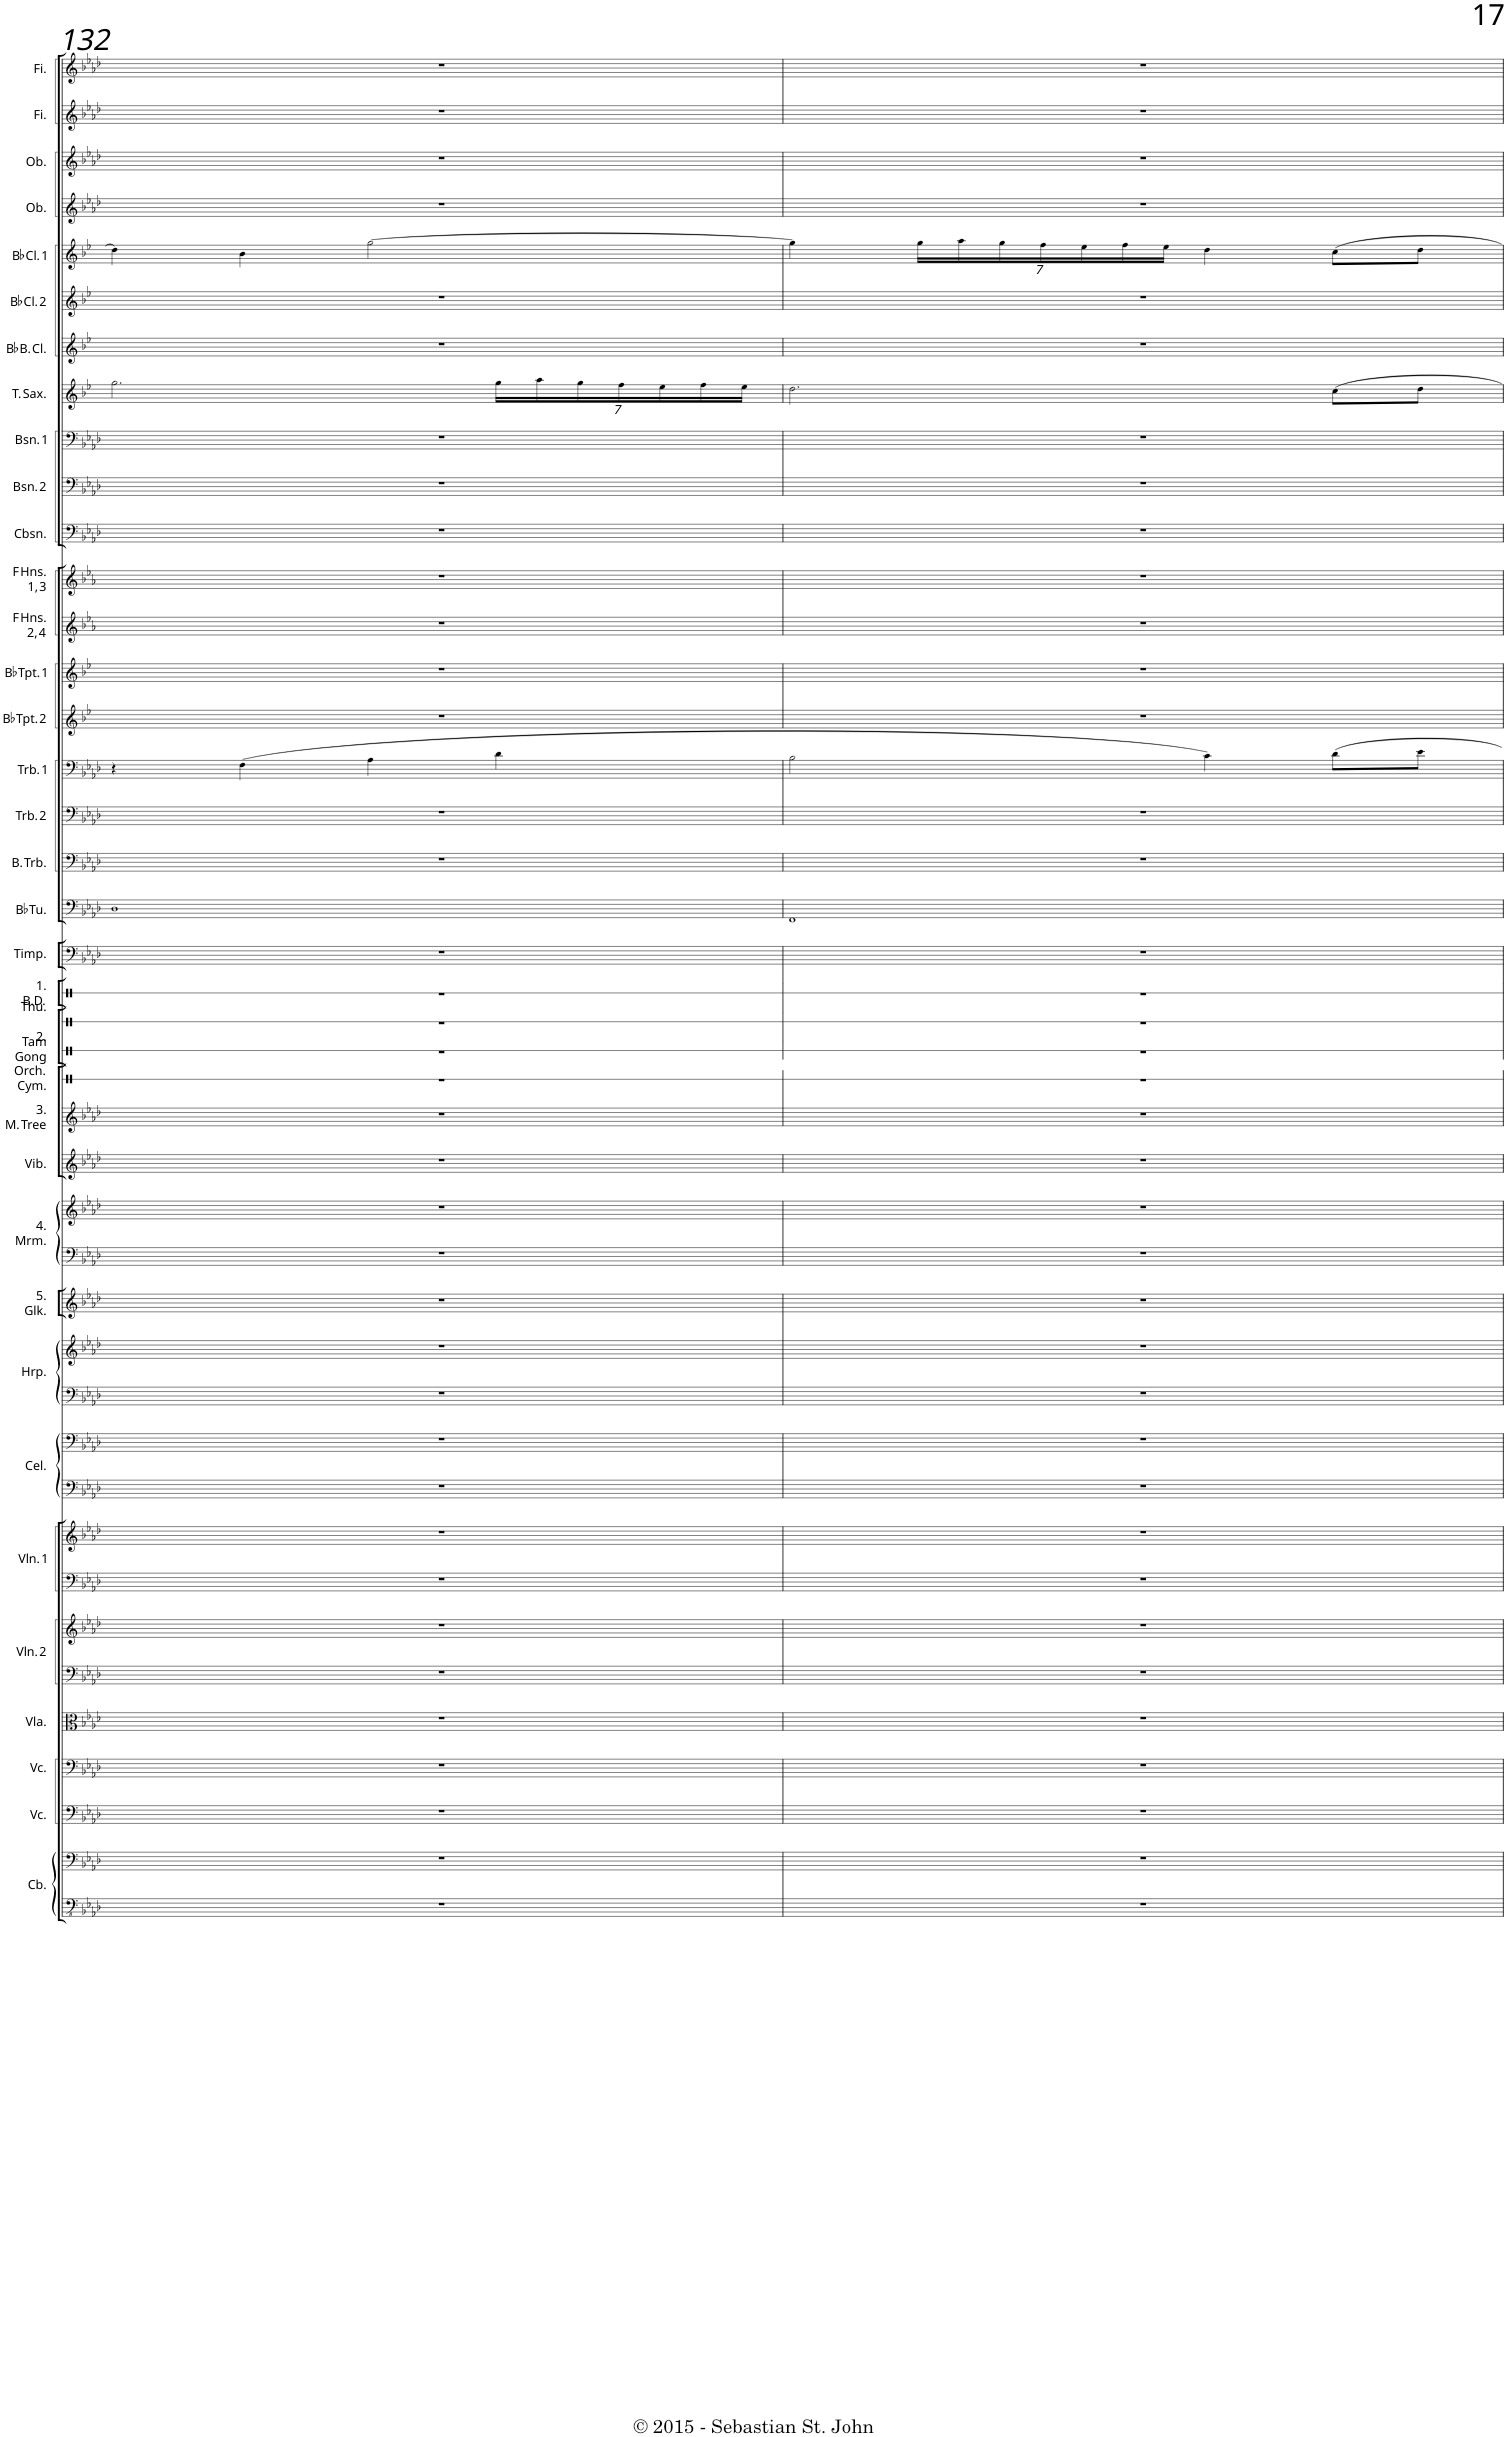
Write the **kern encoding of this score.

**kern	**kern	**kern	**kern	**kern	**kern	**kern	**kern	**kern	**kern	**kern	**kern	**kern	**kern	**kern	**kern	**kern	**kern	**kern	**kern	**kern	**kern	**kern	**kern	**kern	**kern	**kern	**kern	**kern	**kern	**kern	**kern	**kern	**kern	**kern	**kern	**kern	**kern	**kern	**kern	**kern	**kern
*part36	*part36	*part35	*part34	*part33	*part32	*part32	*part31	*part31	*part30	*part30	*part29	*part29	*part28	*part27	*part27	*part26	*part25	*part24	*part23	*part22	*part21	*part20	*part19	*part18	*part17	*part16	*part15	*part14	*part13	*part12	*part11	*part10	*part9	*part8	*part7	*part6	*part5	*part4	*part3	*part2	*part1
*staff42	*staff41	*staff40	*staff39	*staff38	*staff37	*staff36	*staff35	*staff34	*staff33	*staff32	*staff31	*staff30	*staff29	*staff28	*staff27	*staff26	*staff25	*staff24	*staff23	*staff22	*staff21	*staff20	*staff19	*staff18	*staff17	*staff16	*staff15	*staff14	*staff13	*staff12	*staff11	*staff10	*staff9	*staff8	*staff7	*staff6	*staff5	*staff4	*staff3	*staff2	*staff1
*I"Contrabass	*	*I"Violoncello	*I"Violoncello	*I"Viola	*I"Violin 2	*	*I"Violin 1	*	*I"Piano Celesta	*	*I"Harp	*	*I"5. Glockenspiel	*I"4. Marimba	*	*I"Vibraphone	*I"3. Mark Tree	*I"Orchestra Cymbals	*I"Tam-Tam Big Gong	*I"Thundersheet  2.	*I"1. Bass Drum	*I"Timpani	*I"Bb Tuba	*I"Bass Trombone	*I"Trombone 2	*I"Trombone 1	*I"Bb Trumpet 2	*I"Bb Trumpet 1	*I"F Horns 2, 4	*I"F Horns 1, 3	*I"Contrabassoon	*I"Bassoon 2	*I"Bassoon 1	*I"Tenor Saxophone	*I"Bb Bass Clarinet	*I"Bb Clarinet 2	*I"Bb Clarinet 1	*I"English Horn	*I"Oboe	*I"Flute 2 Alto Flt.	*I"Flute 1 Piccolo
*I'Cb.	*	*I'Vc.	*I'Vc.	*I'Vla.	*I'Vln. 2	*	*I'Vln. 1	*	*I'Pno. Csta.	*	*I'Hrp.	*	*I'5. Glk.	*I'4. Mrm.	*	*I'Vib.	*I'3. M. Tree	*I'Orch.  Cym.	*I'Tam Gong	*I'Thu.  2.	*I'1. B.D.	*I'Timp.	*I'Bb Tu.	*I'B. Trb.	*I'Trb. 2	*I'Trb. 1	*I'Bb Tpt. 2	*I'Bb Tpt. 1	*I'F Hns. 2, 4	*I'F Hns. 1, 3	*I'Cbsn.	*I'Bsn. 2	*I'Bsn. 1	*I'T. Sax.	*I'Bb B. Cl.	*I'Bb Cl. 2	*I'Bb Cl. 1	*I'E. Hn.	*I'Ob.	*I'Fl. 2 AFlt	*I'Fl. 1 Picc.
!!LO:PB:g=z
*clefFv4	*clefF4	*clefF4	*clefF4	*clefC3	*clefF4	*clefG2	*clefF4	*clefG2	*clefF4	*clefF4	*clefF4	*clefG2	*clefG2	*clefF4	*clefG2	*clefG2	*clefG2	*clefX	*clefX	*clefX	*clefX	*clefF4	*clefF4	*clefF4	*clefF4	*clefF4	*clefG2	*clefG2	*clefG2	*clefG2	*clefF4	*clefF4	*clefF4	*clefG2	*clefG2	*clefG2	*clefG2	*clefG2	*clefG2	*clefG2	*clefG2
*	*	*	*	*	*	*	*	*	*Trd-7c-12	*Trd-7c-12	*	*	*Trd-14c-24	*	*	*	*	*	*	*	*	*	*	*	*	*	*Trd1c2	*Trd1c2	*Trd4c7	*Trd4c7	*Trd7c12	*	*	*Trd8c14	*Trd8c14	*Trd1c2	*Trd1c2	*Trd4c7	*	*	*
*k[b-e-a-d-]	*k[b-e-a-d-]	*k[b-e-a-d-]	*k[b-e-a-d-]	*k[b-e-a-d-]	*k[b-e-a-d-]	*k[b-e-a-d-]	*k[b-e-a-d-]	*k[b-e-a-d-]	*k[b-e-a-d-]	*k[b-e-a-d-]	*k[b-e-a-d-]	*k[b-e-a-d-]	*k[b-e-a-d-]	*k[b-e-a-d-]	*k[b-e-a-d-]	*k[b-e-a-d-]	*k[b-e-a-d-]	*k[]	*k[]	*k[]	*k[]	*k[b-e-a-d-]	*k[b-e-a-d-]	*k[b-e-a-d-]	*k[b-e-a-d-]	*k[b-e-a-d-]	*k[b-e-]	*k[b-e-]	*k[b-e-a-]	*k[b-e-a-]	*k[b-e-a-d-]	*k[b-e-a-d-]	*k[b-e-a-d-]	*k[b-e-]	*k[b-e-]	*k[b-e-]	*k[b-e-]	*k[b-e-a-d-]	*k[b-e-a-d-]	*k[b-e-a-d-]	*k[b-e-a-d-]
*M4/4	*M4/4	*M4/4	*M4/4	*M4/4	*M4/4	*M4/4	*M4/4	*M4/4	*M4/4	*M4/4	*M4/4	*M4/4	*M4/4	*M4/4	*M4/4	*M4/4	*M4/4	*M4/4	*M4/4	*M4/4	*M4/4	*M4/4	*M4/4	*M4/4	*M4/4	*M4/4	*M4/4	*M4/4	*M4/4	*M4/4	*M4/4	*M4/4	*M4/4	*M4/4	*M4/4	*M4/4	*M4/4	*M4/4	*M4/4	*M4/4	*M4/4
=132	=132	=132	=132	=132	=132	=132	=132	=132	=132	=132	=132	=132	=132	=132	=132	=132	=132	=132	=132	=132	=132	=132	=132	=132	=132	=132	=132	=132	=132	=132	=132	=132	=132	=132	=132	=132	=132	=132	=132	=132	=132
1r	1r	1r	1r	1r	1r	1r	1r	1r	1r	1r	1r	1r	1r	1r	1r	1r	1r	1r	1r	1r	1r	1r	1D-	1r	1r	4r	1r	1r	1r	1r	1r	1r	1r	2.gg\	1r	1r	4dd\]	1r	1r	1r	1r
.	.	.	.	.	.	.	.	.	.	.	.	.	.	.	.	.	.	.	.	.	.	.	.	.	.	(>4F\	.	.	.	.	.	.	.	.	.	.	4b-\	.	.	.	.
.	.	.	.	.	.	.	.	.	.	.	.	.	.	.	.	.	.	.	.	.	.	.	.	.	.	4A-\	.	.	.	.	.	.	.	.	.	.	[2gg\	.	.	.	.
*	*	*	*	*	*	*	*	*	*	*	*	*	*	*	*	*	*	*	*	*	*	*	*	*	*	*	*	*	*	*	*	*	*	*Xbrackettup	*	*	*	*	*	*	*
.	.	.	.	.	.	.	.	.	.	.	.	.	.	.	.	.	.	.	.	.	.	.	.	.	.	4d-\	.	.	.	.	.	.	.	28gg\LL	.	.	.	.	.	.	.
.	.	.	.	.	.	.	.	.	.	.	.	.	.	.	.	.	.	.	.	.	.	.	.	.	.	.	.	.	.	.	.	.	.	28aa\	.	.	.	.	.	.	.
.	.	.	.	.	.	.	.	.	.	.	.	.	.	.	.	.	.	.	.	.	.	.	.	.	.	.	.	.	.	.	.	.	.	28gg\	.	.	.	.	.	.	.
.	.	.	.	.	.	.	.	.	.	.	.	.	.	.	.	.	.	.	.	.	.	.	.	.	.	.	.	.	.	.	.	.	.	28ff\	.	.	.	.	.	.	.
.	.	.	.	.	.	.	.	.	.	.	.	.	.	.	.	.	.	.	.	.	.	.	.	.	.	.	.	.	.	.	.	.	.	28ee-\	.	.	.	.	.	.	.
.	.	.	.	.	.	.	.	.	.	.	.	.	.	.	.	.	.	.	.	.	.	.	.	.	.	.	.	.	.	.	.	.	.	28ff\	.	.	.	.	.	.	.
.	.	.	.	.	.	.	.	.	.	.	.	.	.	.	.	.	.	.	.	.	.	.	.	.	.	.	.	.	.	.	.	.	.	28ee-\JJ	.	.	.	.	.	.	.
=133	=133	=133	=133	=133	=133	=133	=133	=133	=133	=133	=133	=133	=133	=133	=133	=133	=133	=133	=133	=133	=133	=133	=133	=133	=133	=133	=133	=133	=133	=133	=133	=133	=133	=133	=133	=133	=133	=133	=133	=133	=133
1r	1r	1r	1r	1r	1r	1r	1r	1r	1r	1r	1r	1r	1r	1r	1r	1r	1r	1r	1r	1r	1r	1r	1FF	1r	1r	2B-\	1r	1r	1r	1r	1r	1r	1r	2.dd\	1r	1r	4gg\]	1r	1r	1r	1r
*	*	*	*	*	*	*	*	*	*	*	*	*	*	*	*	*	*	*	*	*	*	*	*	*	*	*	*	*	*	*	*	*	*	*	*	*	*Xbrackettup	*	*	*	*
.	.	.	.	.	.	.	.	.	.	.	.	.	.	.	.	.	.	.	.	.	.	.	.	.	.	.	.	.	.	.	.	.	.	.	.	.	28gg\LL	.	.	.	.
.	.	.	.	.	.	.	.	.	.	.	.	.	.	.	.	.	.	.	.	.	.	.	.	.	.	.	.	.	.	.	.	.	.	.	.	.	28aa\	.	.	.	.
.	.	.	.	.	.	.	.	.	.	.	.	.	.	.	.	.	.	.	.	.	.	.	.	.	.	.	.	.	.	.	.	.	.	.	.	.	28gg\	.	.	.	.
.	.	.	.	.	.	.	.	.	.	.	.	.	.	.	.	.	.	.	.	.	.	.	.	.	.	.	.	.	.	.	.	.	.	.	.	.	28ff\	.	.	.	.
.	.	.	.	.	.	.	.	.	.	.	.	.	.	.	.	.	.	.	.	.	.	.	.	.	.	.	.	.	.	.	.	.	.	.	.	.	28ee-\	.	.	.	.
.	.	.	.	.	.	.	.	.	.	.	.	.	.	.	.	.	.	.	.	.	.	.	.	.	.	.	.	.	.	.	.	.	.	.	.	.	28ff\	.	.	.	.
.	.	.	.	.	.	.	.	.	.	.	.	.	.	.	.	.	.	.	.	.	.	.	.	.	.	.	.	.	.	.	.	.	.	.	.	.	28ee-\JJ	.	.	.	.
.	.	.	.	.	.	.	.	.	.	.	.	.	.	.	.	.	.	.	.	.	.	.	.	.	.	4c\)	.	.	.	.	.	.	.	.	.	.	4dd\	.	.	.	.
.	.	.	.	.	.	.	.	.	.	.	.	.	.	.	.	.	.	.	.	.	.	.	.	.	.	8d-\L	.	.	.	.	.	.	.	8cc\L	.	.	8cc\L	.	.	.	.
.	.	.	.	.	.	.	.	.	.	.	.	.	.	.	.	.	.	.	.	.	.	.	.	.	.	8e-\J	.	.	.	.	.	.	.	8dd\J	.	.	8dd\J	.	.	.	.
=	=	=	=	=	=	=	=	=	=	=	=	=	=	=	=	=	=	=	=	=	=	=	=	=	=	=	=	=	=	=	=	=	=	=	=	=	=	=	=	=	=
*-	*-	*-	*-	*-	*-	*-	*-	*-	*-	*-	*-	*-	*-	*-	*-	*-	*-	*-	*-	*-	*-	*-	*-	*-	*-	*-	*-	*-	*-	*-	*-	*-	*-	*-	*-	*-	*-	*-	*-	*-	*-
